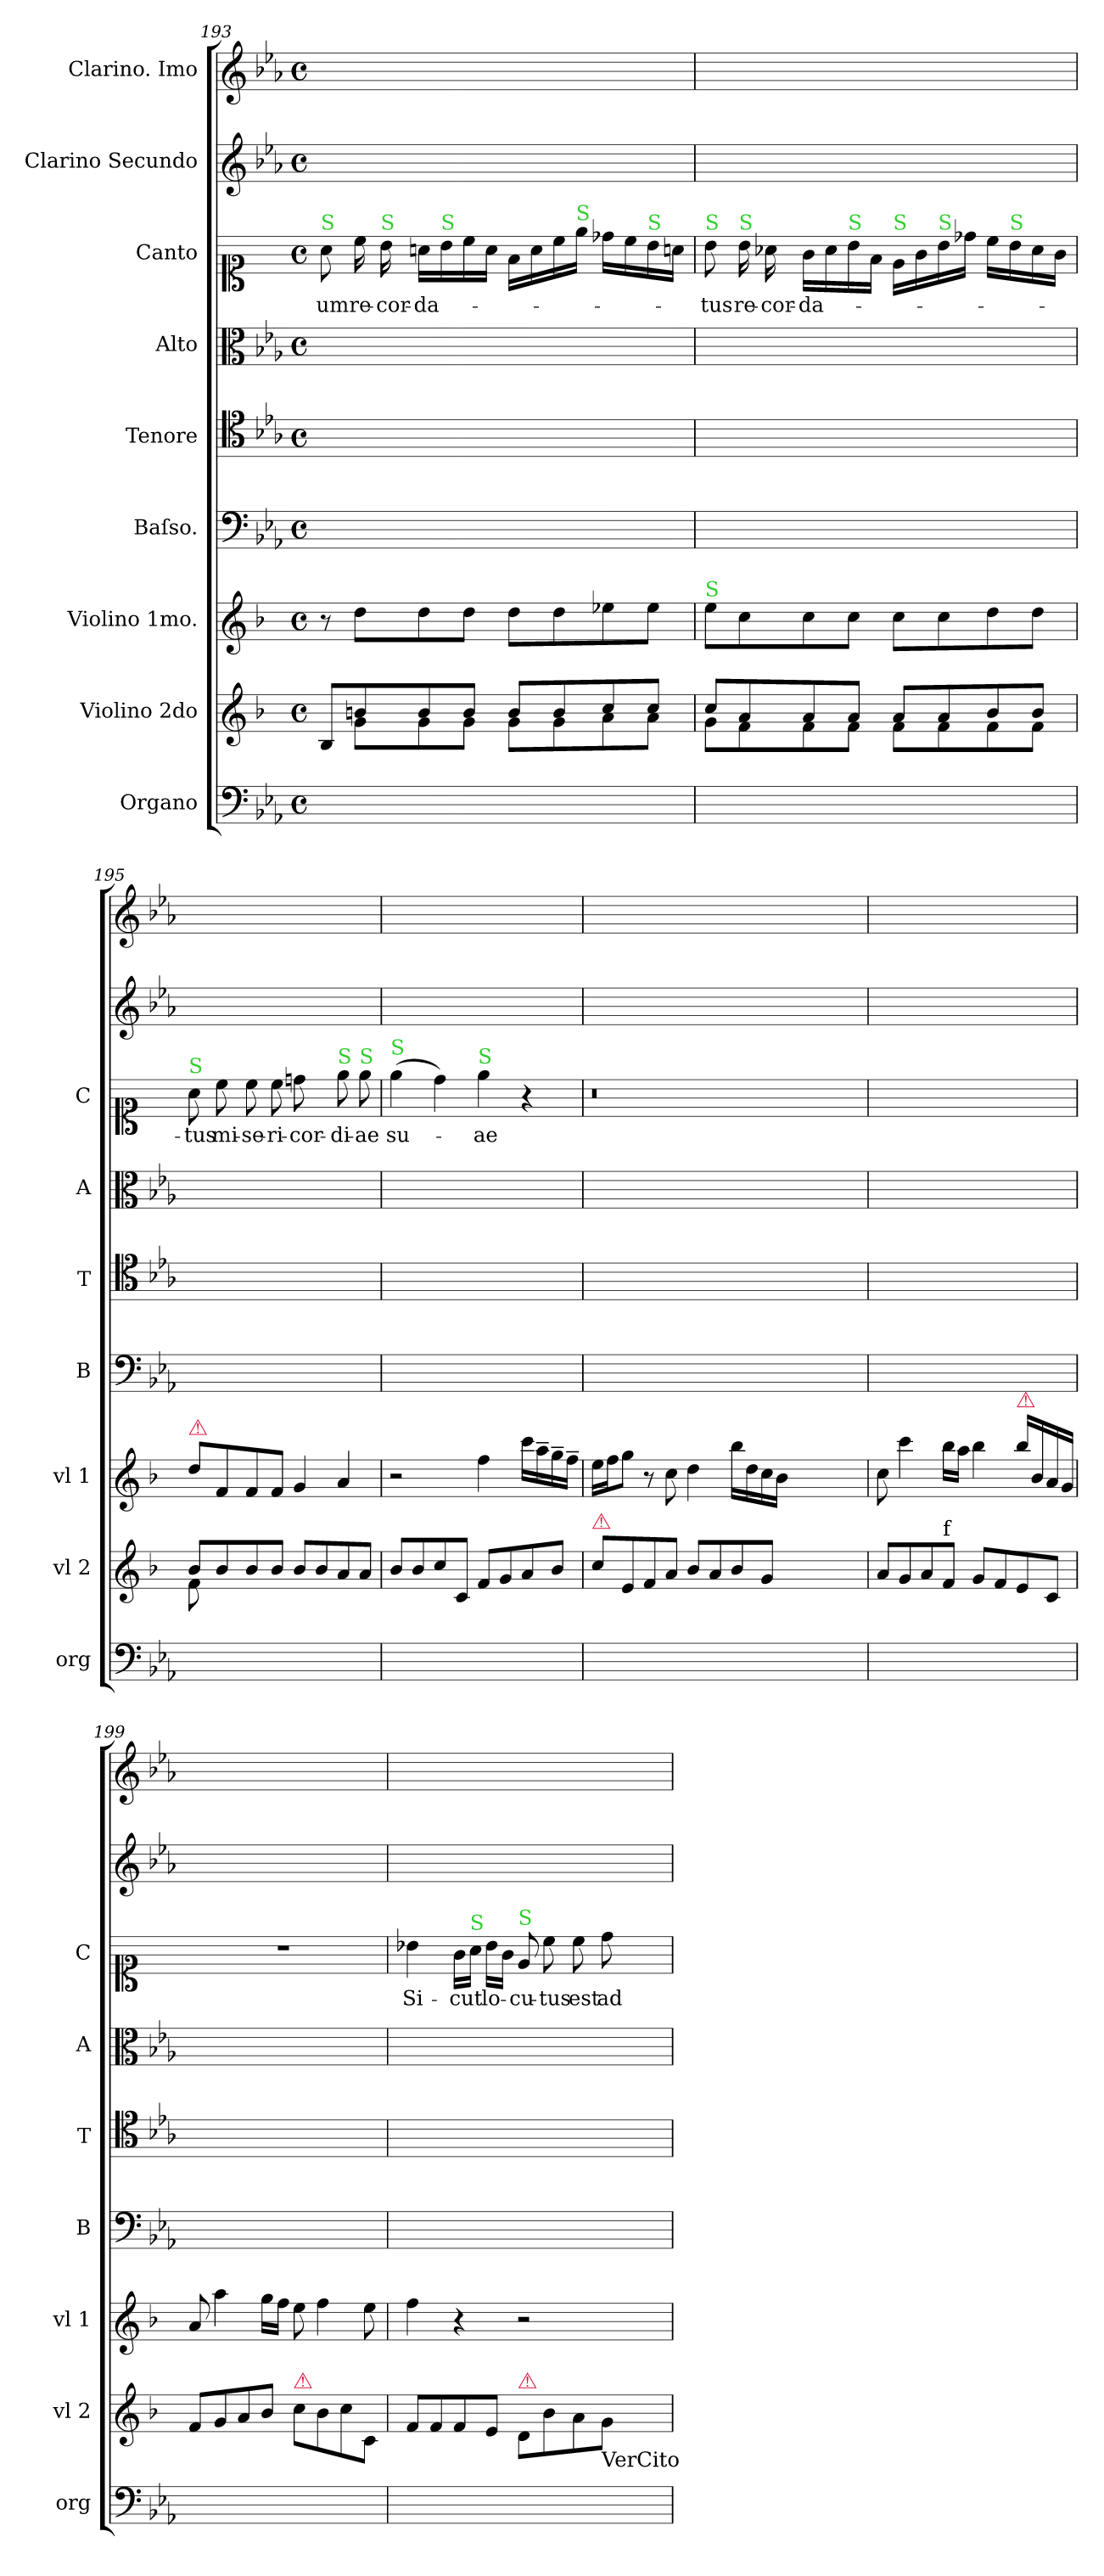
**kern	**kern	**kern	**kern	**kern	**kern	**kern	**text	**kern	**kern
*part9	*part8	*part7	*part6	*part5	*part4	*part3	*part3	*part2	*part1
*staff9	*staff8	*staff7	*staff6	*staff5	*staff4	*staff3	*staff3	*staff2	*staff1
*I"Organo	*I"Violino 2do	*I"Violino 1mo.	*I"Baſso.	*I"Tenore	*I"Alto	*I"Canto	*	*I"Clarino Secundo	*I"Clarino. Imo
*I'org	*I'vl 2	*I'vl 1	*I'B	*I'T	*I'A	*I'C	*	*	*
*clefF4	*clefG2	*clefG2	*clefF4	*clefC4	*clefC3	*clefC1	*	*clefG2	*clefG2
*	*ITrd1c2	*ITrd1c2	*	*	*	*	*	*	*
*k[b-e-a-]	*k[b-e-a-]	*k[b-e-a-]	*k[b-e-a-]	*k[b-e-a-]	*k[b-e-a-]	*k[]	*	*k[b-e-a-]	*k[b-e-a-]
*E-:	*E-:	*E-:	*E-:	*E-:	*E-:	*	*	*E-:	*E-:
*M4/4	*M4/4	*M4/4	*M4/4	*M4/4	*M4/4	*M4/4	*	*M4/4	*M4/4
*met(c)	*met(c)	*met(c)	*met(c)	*met(c)	*met(c)	*met(c)	*	*met(c)	*met(c)
=193	=193	=193	=193	=193	=193	=193	=193	=193	=193
*	*^	*	*	*	*	*	*	*	*
!	!	!	!	!	!	!	!LO:TX:a:color=limegreen:t=S	!	!	!
1ryy	8A-/L	8ryy	8r	1ryy	1ryy	1ryy	8a\	-um	1ryy	1ryy
.	8an/	8f\L	8cc\L	.	.	.	16cc\	re-	.	.
!	!	!	!	!	!	!	!LO:TX:a:color=limegreen:t=S	!	!	!
.	.	.	.	.	.	.	16b\	-cor-	.	.
.	8a/	8f\	8cc\	.	.	.	16an\LL	-da-	.	.
!	!	!	!	!	!	!	!LO:TX:a:color=limegreen:t=S	!	!	!
.	.	.	.	.	.	.	16b\	.	.	.
.	8a/J	8f\J	8cc\J	.	.	.	16cc\	.	.	.
.	.	.	.	.	.	.	16a\JJ	.	.	.
.	8a/L	8f\L	8cc\L	.	.	.	16f\LL	.	.	.
.	.	.	.	.	.	.	16a\	.	.	.
.	8a/	8f\	8cc\	.	.	.	16cc\	.	.	.
!	!	!	!	!	!	!	!LO:TX:a:color=limegreen:t=S	!	!	!
.	.	.	.	.	.	.	16ee\JJ	.	.	.
.	8b-/	8g\	8dd-X\	.	.	.	16dd-X\LL	.	.	.
.	.	.	.	.	.	.	16cc\	.	.	.
!	!	!	!	!	!	!	!LO:TX:a:color=limegreen:t=S	!	!	!
.	8b-/J	8g\J	8dd-\J	.	.	.	16b\	.	.	.
.	.	.	.	.	.	.	16an\JJ	.	.	.
=194	=194	=194	=194	=194	=194	=194	=194	=194	=194	=194
!	!	!	!	!	!	!	!LO:TX:a:color=limegreen:t=S	!	!	!
!	!	!	!LO:TX:a:color=limegreen:t=S	!	!	!	!	!	!	!
1ryy	8b-/L	8f\L	8dd\L	1ryy	1ryy	1ryy	8b\	-tus	1ryy	1ryy
!	!	!	!	!	!	!	!LO:TX:a:color=limegreen:t=S	!	!	!
!	!	!	!	!	!	!	!	!LO:LY:i	!	!
.	8g/	8e-\	8b-\	.	.	.	16b\	re-	.	.
!	!	!	!	!	!	!	!	!LO:LY:i	!	!
.	.	.	.	.	.	.	16a-X\	-cor-	.	.
!	!	!	!	!	!	!	!	!LO:LY:i	!	!
.	8g/	8e-\	8b-\	.	.	.	16g\LL	-da-	.	.
.	.	.	.	.	.	.	16a-\	.	.	.
!	!	!	!	!	!	!	!LO:TX:a:color=limegreen:t=S	!	!	!
.	8g/J	8e-\J	8b-\J	.	.	.	16b\	.	.	.
.	.	.	.	.	.	.	16f\JJ	.	.	.
!	!	!	!	!	!	!	!LO:TX:a:color=limegreen:t=S	!	!	!
.	8g/L	8e-\L	8b-\L	.	.	.	16e\LL	.	.	.
.	.	.	.	.	.	.	16g\	.	.	.
!	!	!	!	!	!	!	!LO:TX:a:color=limegreen:t=S	!	!	!
.	8g/	8e-\	8b-\	.	.	.	16b\	.	.	.
.	.	.	.	.	.	.	16dd-X\JJ	.	.	.
.	8a-/	8e-\	8cc\	.	.	.	16cc\LL	.	.	.
!	!	!	!	!	!	!	!LO:TX:a:color=limegreen:t=S	!	!	!
.	.	.	.	.	.	.	16b\	.	.	.
.	8a-/J	8e-\J	8cc\J	.	.	.	16a-\	.	.	.
.	.	.	.	.	.	.	16g\JJ	.	.	.
=195	=195	=195	=195	=195	=195	=195	=195	=195	=195	=195
!	!	!	!	!	!	!	!LO:TX:a:color=limegreen:t=S	!	!	!
!	!	!	!LO:TX:a:color=crimson:t=⚠	!	!	!	!	!	!	!
!	!	!	!	!	!	!	!	!LO:LY:i	!	!
1ryy	8a-/L	8e-\	8cc\L	1ryy	1ryy	1ryy	8a\	-tus	1ryy	1ryy
.	8a-/	8ryy	8e-/	.	.	.	8cc\	mi-	.	.
.	8a-/	8ryy	8e-/	.	.	.	8cc\	-se-	.	.
.	8a-/J	8ryy	8e-/J	.	.	.	8cc\	-ri-	.	.
!	!	!	!	!	!	!	!LO:N:vis=8	!	!	!
.	8a-/L	8ryy	4f/	.	.	.	4ddn\	-cor-	.	.
.	8a-/	8ryy	.	.	.	.	.	.	.	.
!	!	!	!	!	!	!	!LO:TX:a:color=limegreen:t=S	!	!	!
.	8g/	8ryy	4g/	.	.	.	8ee\	-di-	.	.
!	!	!	!	!	!	!	!LO:TX:a:color=limegreen:t=S	!	!	!
.	8g/J	8ryy	.	.	.	.	8ee\	-ae	.	.
=196	=196	=196	=196	=196	=196	=196	=196	=196	=196	=196
!	!	!	!	!	!	!	!LO:TX:a:color=limegreen:t=S	!	!	!
*	*v	*v	*	*	*	*	*	*	*	*
1ryy	8a-/L	2r	1ryy	1ryy	1ryy	(4ee\	su-	1ryy	1ryy
.	8a-/	.	.	.	.	.	.	.	.
.	8b-/	.	.	.	.	4dd\)	.	.	.
.	8B-/J	.	.	.	.	.	.	.	.
!	!	!	!	!	!	!LO:TX:a:color=limegreen:t=S	!	!	!
.	8e-/L	4ee-\	.	.	.	4ee\	-ae	.	.
.	8f/	.	.	.	.	.	.	.	.
.	8g/	16bb-\LL	.	.	.	4r	.	.	.
.	.	16gg~\	.	.	.	.	.	.	.
.	8a-/J	16ff~\	.	.	.	.	.	.	.
.	.	16ee-~\JJ	.	.	.	.	.	.	.
=197	=197	=197	=197	=197	=197	=197	=197	=197	=197
!	!LO:TX:a:color=crimson:t=⚠	!	!	!	!	!	!	!	!
1ryy	8b-\L	16dd\LL	1ryy	1ryy	1ryy	0r	.	1ryy	1ryy
.	.	16ee-\J	.	.	.	.	.	.	.
.	8d/	8ff\J	.	.	.	.	.	.	.
.	8e-/	8r	.	.	.	.	.	.	.
.	8g/J	8b-\	.	.	.	.	.	.	.
.	8a-/L	4cc\	.	.	.	.	.	.	.
.	8g/	.	.	.	.	.	.	.	.
.	8a-/	16aa-\LL	.	.	.	.	.	.	.
.	.	16cc\	.	.	.	.	.	.	.
.	8f/J	16b-\	.	.	.	.	.	.	.
.	.	16a-\JJ	.	.	.	.	.	.	.
1ryy	1ryy	1ryy	1ryy	1ryy	1ryy	.	.	1ryy	1ryy
=198	=198	=198	=198	=198	=198	=198	=198	=198	=198
1ryy	8g/L	8b-\	1ryy	1ryy	1ryy	1ryy	.	1ryy	1ryy
.	8f/	4bb-\	.	.	.	.	.	.	.
.	8g/	.	.	.	.	.	.	.	.
!	!LO:TX:a:t=f	!	!	!	!	!	!	!	!
.	8e-/J	16aa-\LL	.	.	.	.	.	.	.
.	.	16gg\JJ	.	.	.	.	.	.	.
.	8f/L	4aa-\	.	.	.	.	.	.	.
.	8e-/	.	.	.	.	.	.	.	.
!	!	!LO:TX:a:color=crimson:t=⚠	!	!	!	!	!	!	!
.	8d/	16aa-\LL	.	.	.	.	.	.	.
.	.	16a-/	.	.	.	.	.	.	.
.	8B-/J	16g/	.	.	.	.	.	.	.
.	.	16f/JJ	.	.	.	.	.	.	.
=199	=199	=199	=199	=199	=199	=199	=199	=199	=199
1ryy	8e-/L	8g/	1ryy	1ryy	1ryy	1r	.	1ryy	1ryy
.	8f/	4gg\	.	.	.	.	.	.	.
.	8g/	.	.	.	.	.	.	.	.
.	8a-/J	16ff\LL	.	.	.	.	.	.	.
.	.	16ee-\JJ	.	.	.	.	.	.	.
!	!LO:TX:a:color=crimson:t=⚠	!	!	!	!	!	!	!	!
.	8b-\L	8dd\	.	.	.	.	.	.	.
.	8a-\	4ee-\	.	.	.	.	.	.	.
.	8b-\	.	.	.	.	.	.	.	.
.	8B-/J	8dd\	.	.	.	.	.	.	.
=200	=200	=200	=200	=200	=200	=200	=200	=200	=200
1ryy	8e-/L	4ee-\	1ryy	1ryy	1ryy	4b-X\	Si-	1ryy	1ryy
.	8e-/	.	.	.	.	.	.	.	.
.	8e-/	4r	.	.	.	16g\LL	-cut	.	.
!	!	!	!	!	!	!LO:TX:a:color=limegreen:t=S	!	!	!
.	.	.	.	.	.	16a\JJ	.	.	.
.	8d/J	.	.	.	.	16b-\LL	lo-	.	.
.	.	.	.	.	.	16g\JJ	.	.	.
!	!	!	!	!	!	!LO:TX:a:color=limegreen:t=S	!	!	!
!	!LO:TX:a:color=crimson:t=⚠	!	!	!	!	!	!	!	!
.	8c/L	2r	.	.	.	8e/	-cu-	.	.
.	8a-\	.	.	.	.	8cc\	-tus	.	.
.	8g\	.	.	.	.	8cc\	est	.	.
!	!LO:TX:b:t=VerCito	!	!	!	!	!	!	!	!
.	8f\J	.	.	.	.	8dd\	ad	.	.
=	=	=	=	=	=	=	=	=	=
*-	*-	*-	*-	*-	*-	*-	*-	*-	*-
